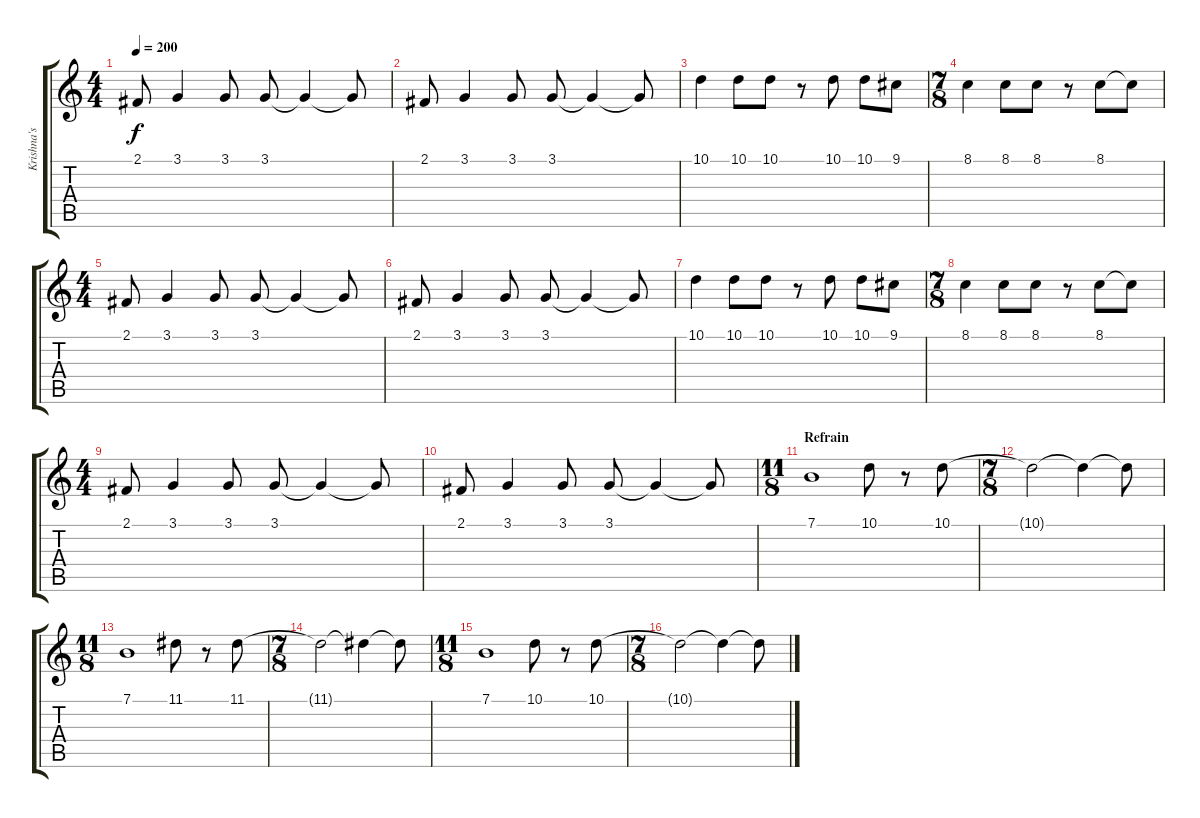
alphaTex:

\track ("Krishna's Voice" "Krishna's ") {instrument lead1square}
\staff {score tabs}
\tuning (E4 B3 G3 D3 A2 E2) {hide}
\ts (4 4)
\tempo 200
\clef g2
\ks c
2.1.8{dy f} 3.1.4 3.1.8 3.1.8 3.1{t}.4 3.1{t}.8 |
2.1.8 3.1.4 3.1.8 3.1.8 3.1{t}.4 3.1{t}.8 |
10.1.4 10.1.8 10.1.8 r.8 10.1.8 10.1.8 9.1.8 |
\ts (7 8)
8.1.4 8.1.8 8.1.8 r.8 8.1.8 8.1{t}.8 |
\ts (4 4)
2.1.8 3.1.4 3.1.8 3.1.8 3.1{t}.4 3.1{t}.8 |
2.1.8 3.1.4 3.1.8 3.1.8 3.1{t}.4 3.1{t}.8 |
10.1.4 10.1.8 10.1.8 r.8 10.1.8 10.1.8 9.1.8 |
\ts (7 8)
8.1.4 8.1.8 8.1.8 r.8 8.1.8 8.1{t}.8 |
\ts (4 4)
2.1.8 3.1.4 3.1.8 3.1.8 3.1{t}.4 3.1{t}.8 |
2.1.8 3.1.4 3.1.8 3.1.8 3.1{t}.4 3.1{t}.8 |
\ts (11 8)
\section ("" "Refrain")
7.1.1 10.1.8 r.8 10.1.8 |
\ts (7 8)
10.1{t}.2 10.1{t}.4 10.1{t}.8 |
\ts (11 8)
7.1.1 11.1.8 r.8 11.1.8 |
\ts (7 8)
11.1{t}.2 11.1{t}.4 11.1{t}.8 |
\ts (11 8)
7.1.1 10.1.8 r.8 10.1.8 |
\ts (7 8)
10.1{t}.2 10.1{t}.4 10.1{t}.8
